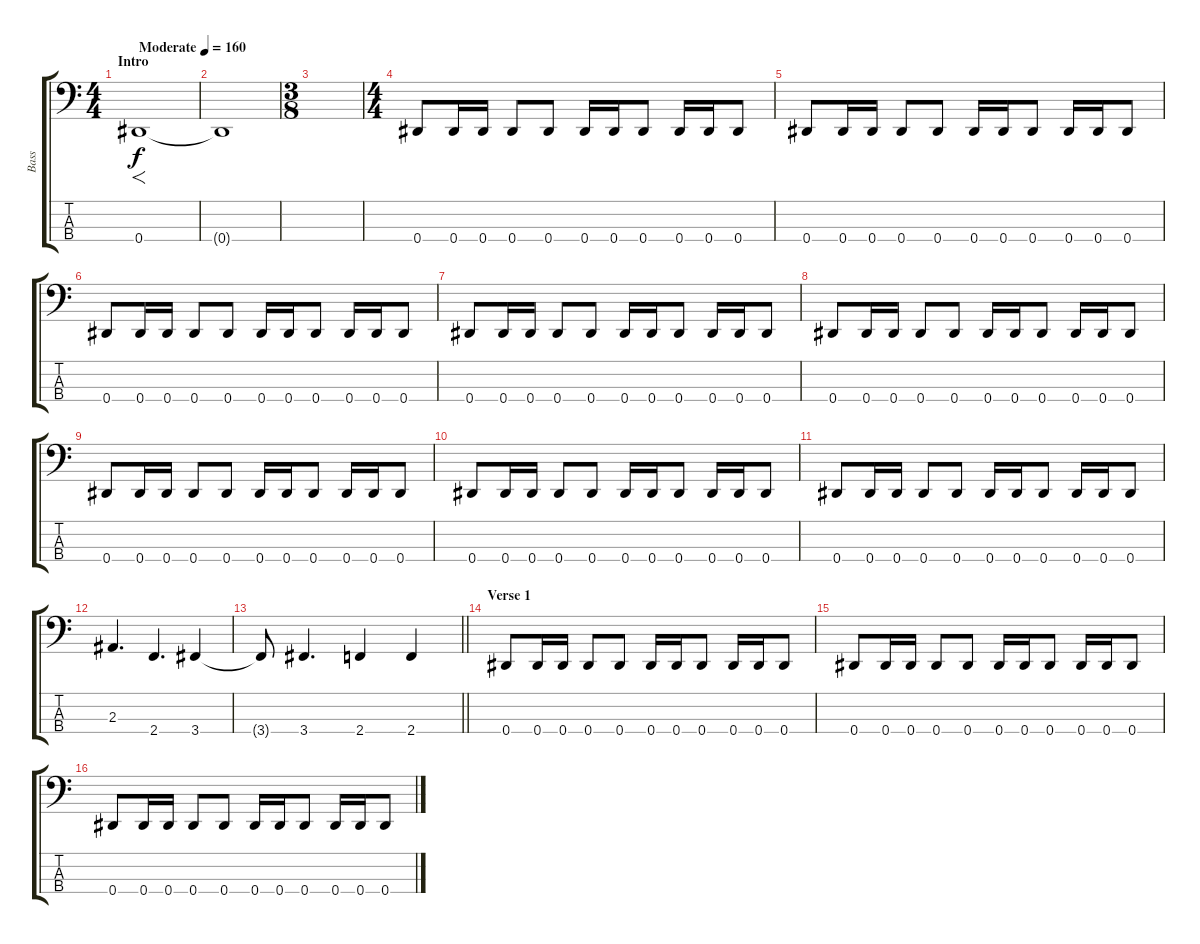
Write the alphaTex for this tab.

\track ("Bass" "Bass") {instrument electricbassfinger}
\staff {score tabs}
\tuning (Gb2 Db2 Ab1 Eb1) {hide}
\ts (4 4)
\section ("" "Intro")
\tempo (160 "Moderate")
\clef f4
\ks c
0.4.1{f dy f instrument electricbassfinger} |
0.4{t}.1 |
\ts (3 8)
|
\ts (4 4)
0.4.8 0.4.16 0.4.16 0.4.8 0.4.8 0.4.16 0.4.16 0.4.8 0.4.16 0.4.16 0.4.8 |
0.4.8 0.4.16 0.4.16 0.4.8 0.4.8 0.4.16 0.4.16 0.4.8 0.4.16 0.4.16 0.4.8 |
0.4.8 0.4.16 0.4.16 0.4.8 0.4.8 0.4.16 0.4.16 0.4.8 0.4.16 0.4.16 0.4.8 |
0.4.8 0.4.16 0.4.16 0.4.8 0.4.8 0.4.16 0.4.16 0.4.8 0.4.16 0.4.16 0.4.8 |
0.4.8 0.4.16 0.4.16 0.4.8 0.4.8 0.4.16 0.4.16 0.4.8 0.4.16 0.4.16 0.4.8 |
0.4.8 0.4.16 0.4.16 0.4.8 0.4.8 0.4.16 0.4.16 0.4.8 0.4.16 0.4.16 0.4.8 |
0.4.8 0.4.16 0.4.16 0.4.8 0.4.8 0.4.16 0.4.16 0.4.8 0.4.16 0.4.16 0.4.8 |
0.4.8 0.4.16 0.4.16 0.4.8 0.4.8 0.4.16 0.4.16 0.4.8 0.4.16 0.4.16 0.4.8 |
2.3.4{d} 2.4.4{d} 3.4.4 |
\barLineRight lightlight
3.4{t}.8 3.4.4{d} 2.4.4 2.4.4 |
\section ("" "Verse 1")
0.4.8 0.4.16 0.4.16 0.4.8 0.4.8 0.4.16 0.4.16 0.4.8 0.4.16 0.4.16 0.4.8 |
0.4.8 0.4.16 0.4.16 0.4.8 0.4.8 0.4.16 0.4.16 0.4.8 0.4.16 0.4.16 0.4.8 |
0.4.8 0.4.16 0.4.16 0.4.8 0.4.8 0.4.16 0.4.16 0.4.8 0.4.16 0.4.16 0.4.8
